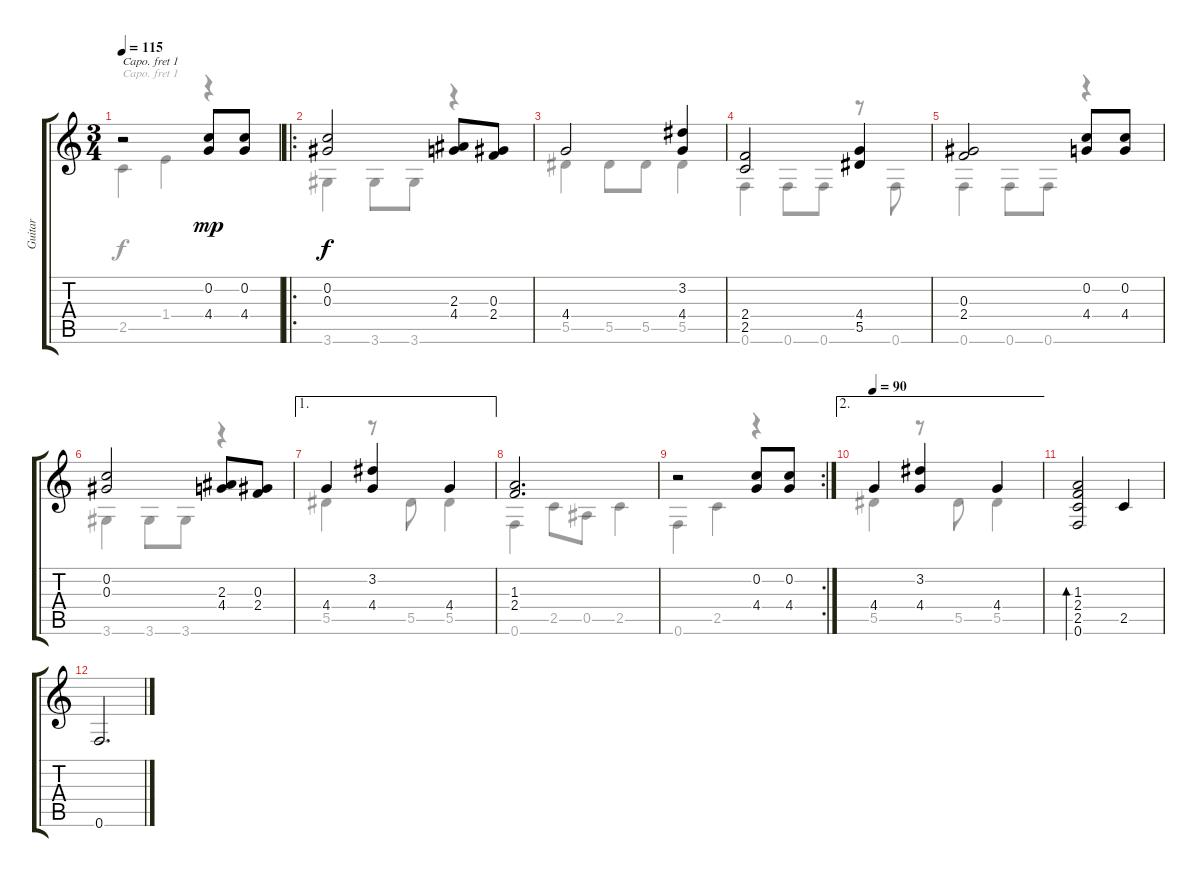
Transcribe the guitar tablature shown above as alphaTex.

\track ("Guitar" "Guitar") {instrument acousticguitarnylon}
\staff {score tabs}
\capo 1
\tuning (E4 B3 G3 D3 A2 E2) {hide}
\voice
\ts (3 4)
\tempo 115
\clef g2
\ks c
r.2{dy f} (0.2 4.4).8{dy mp} (0.2 4.4).8 |
\ro
(0.2 0.3).2{dy f} (2.3 4.4).8 (0.3 2.4).8 |
4.4.2 (3.2 4.4).4 |
(2.4 2.5).2 (4.4 5.5).4 |
(0.3 2.4).2 (0.2 4.4).8 (0.2 4.4).8 |
(0.2 0.3).2 (2.3 4.4).8 (0.3 2.4).8 |
\ae 1
4.4.4 (3.2 4.4).4 4.4.4 |
(1.3 2.4).2{d} |
\rc 2
r.2 (0.2 4.4).8 (0.2 4.4).8 |
\ae 2
\tempo 90
4.4.4 (3.2 4.4).4 4.4.4 |
(1.3 2.4 2.5 0.6).2{bd 240} 2.5.4 |
0.6.2{d}
\voice
\clef g2
\ottava regular
\simile none
\ks c
2.5.4{dy f} 1.4.4 r.4 |
3.6.4 3.6.8 3.6.8 r.4 |
5.5.4 5.5.8 5.5.8 5.5.4 |
0.6.4 0.6.8 0.6.8 r.8 0.6.8 |
0.6.4 0.6.8 0.6.8 r.4 |
3.6.4 3.6.8 3.6.8 r.4 |
5.5.4 r.8 5.5.8 5.5.4 |
0.6.4 2.5.8 0.5.8 2.5.4 |
0.6.4 2.5.4 r.4 |
5.5.4 r.8 5.5.8 5.5.4 |
|
